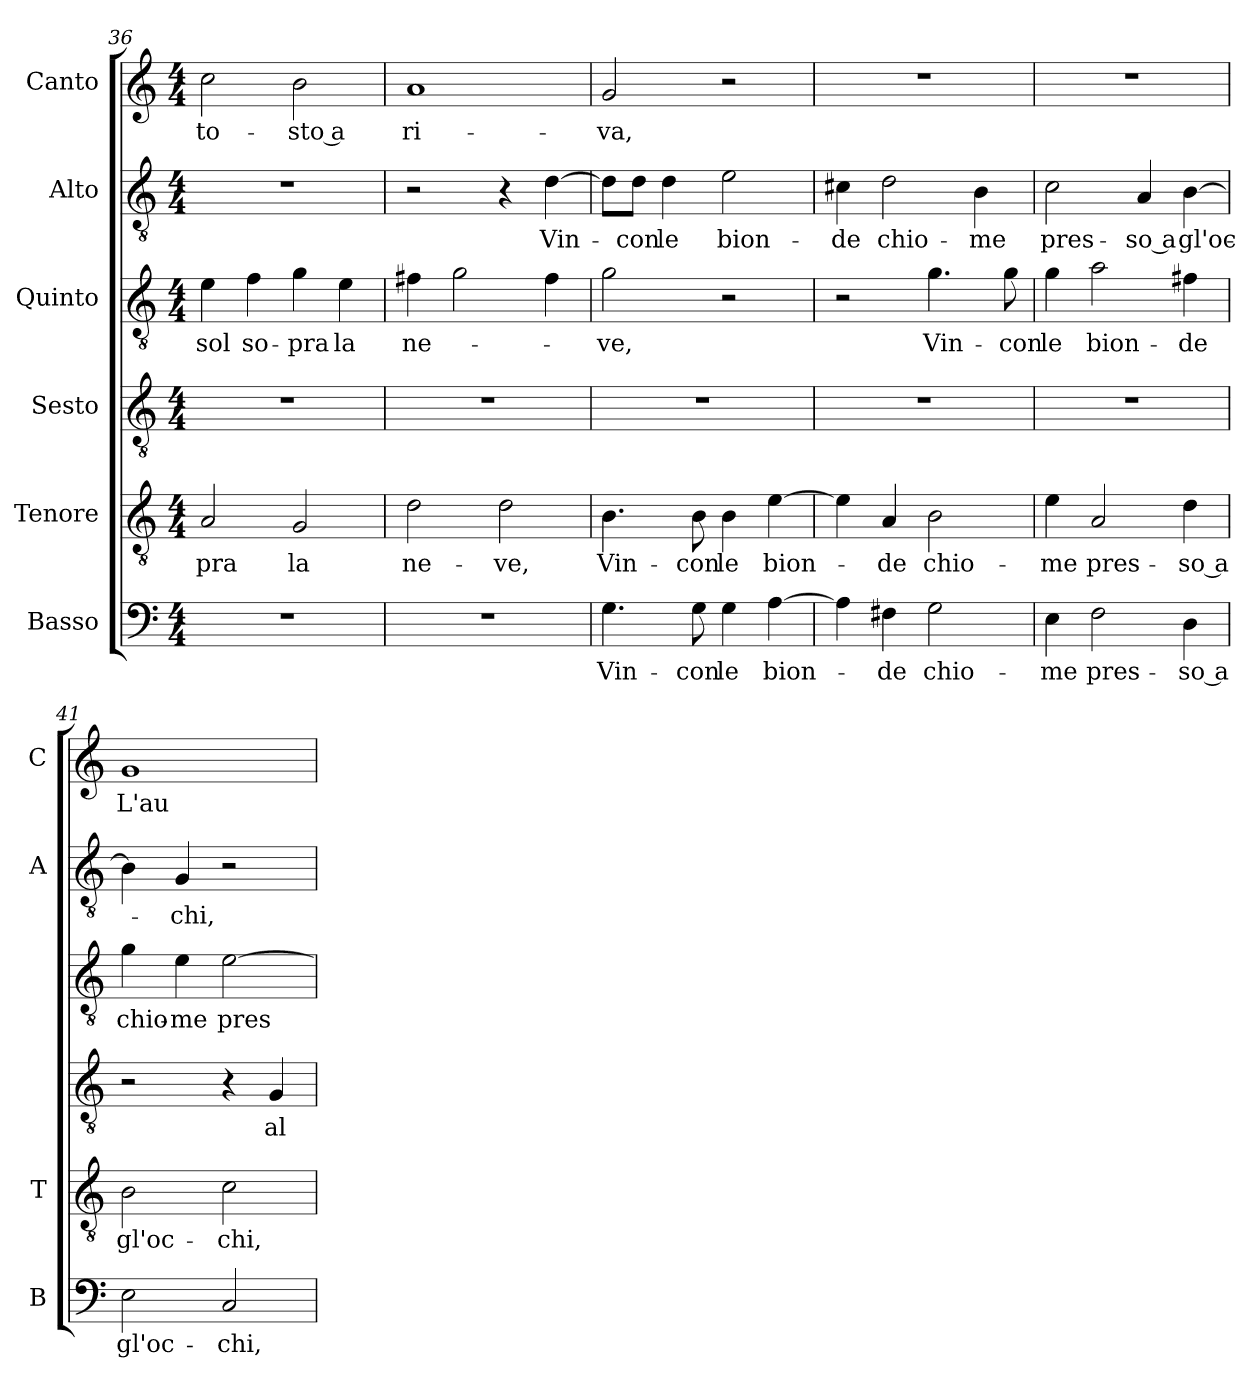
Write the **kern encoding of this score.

**kern	**text	**kern	**text	**kern	**text	**kern	**text	**kern	**text	**kern	**text
*part6	*part6	*part5	*part5	*part4	*part4	*part3	*part3	*part2	*part2	*part1	*part1
*staff6	*staff6	*staff5	*staff5	*staff4	*staff4	*staff3	*staff3	*staff2	*staff2	*staff1	*staff1
*I"Basso	*	*I"Tenore	*	*I"Sesto	*	*I"Quinto	*	*I"Alto	*	*I"Canto	*
*I'B	*	*I'T	*	*	*	*	*	*I'A	*	*I'C	*
*clefF4	*	*clefGv2	*	*clefGv2	*	*clefGv2	*	*clefGv2	*	*clefG2	*
*k[]	*	*k[]	*	*k[]	*	*k[]	*	*k[]	*	*k[]	*
*C:	*	*C:	*	*C:	*	*C:	*	*C:	*	*C:	*
*M4/4	*	*M4/4	*	*M4/4	*	*M4/4	*	*M4/4	*	*M4/4	*
=36	=36	=36	=36	=36	=36	=36	=36	=36	=36	=36	=36
!	!	!	!LO:LY:b	!	!	!	!	!	!	!	!
!	!	!	!	!	!	!	!LO:LY:b	!	!	!	!
!	!	!	!	!	!	!	!	!	!	!	!LO:LY:b
1r	.	2A/	-pra	1r	.	4e\	sol	1r	.	2cc\	to-
!	!	!	!	!	!	!	!LO:LY:b	!	!	!	!
.	.	.	.	.	.	4f\	so-	.	.	.	.
!	!	!	!LO:LY:b	!	!	!	!	!	!	!	!
!	!	!	!	!	!	!	!LO:LY:b	!	!	!	!
!	!	!	!	!	!	!	!	!	!	!	!LO:LY:b
.	.	2G/	la	.	.	4g\	-pra	.	.	2b\	-sto a
!	!	!	!	!	!	!	!LO:LY:b	!	!	!	!
.	.	.	.	.	.	4e\	la	.	.	.	.
=37	=37	=37	=37	=37	=37	=37	=37	=37	=37	=37	=37
!	!	!	!LO:LY:b	!	!	!	!	!	!	!	!
!	!	!	!	!	!	!	!LO:LY:b	!	!	!	!
!	!	!	!	!	!	!	!	!	!	!	!LO:LY:b
1r	.	2d\	ne-	1r	.	4f#X\	ne-	2r	.	1a	ri-
.	.	.	.	.	.	2g\	.	.	.	.	.
!	!	!	!LO:LY:b	!	!	!	!	!	!	!	!
.	.	2d\	-ve,	.	.	.	.	4r	.	.	.
!	!	!	!	!	!	!	!	!	!LO:LY:b	!	!
.	.	.	.	.	.	4f#\	.	[4d\	Vin-	.	.
=38	=38	=38	=38	=38	=38	=38	=38	=38	=38	=38	=38
!	!LO:LY:b	!	!	!	!	!	!	!	!	!	!
!	!	!	!LO:LY:b	!	!	!	!	!	!	!	!
!	!	!	!	!	!	!	!LO:LY:b	!	!	!	!
!	!	!	!	!	!	!	!	!	!	!	!LO:LY:b
4.G\	Vin-	4.B\	Vin-	1r	.	2g\	-ve,	8d\L]	.	2g/	-va,
!	!	!	!	!	!	!	!	!	!LO:LY:b	!	!
.	.	.	.	.	.	.	.	8d\J	-con	.	.
!	!	!	!	!	!	!	!	!	!LO:LY:b	!	!
.	.	.	.	.	.	.	.	4d\	le	.	.
!	!LO:LY:b	!	!	!	!	!	!	!	!	!	!
!	!	!	!LO:LY:b	!	!	!	!	!	!	!	!
8G\	-con	8B\	-con	.	.	.	.	.	.	.	.
!	!LO:LY:b	!	!	!	!	!	!	!	!	!	!
!	!	!	!LO:LY:b	!	!	!	!	!	!	!	!
!	!	!	!	!	!	!	!	!	!LO:LY:b	!	!
4G\	le	4B\	le	.	.	2r	.	2e\	bion-	2r	.
!	!LO:LY:b	!	!	!	!	!	!	!	!	!	!
!	!	!	!LO:LY:b	!	!	!	!	!	!	!	!
[4A\	bion-	[4e\	bion-	.	.	.	.	.	.	.	.
=39	=39	=39	=39	=39	=39	=39	=39	=39	=39	=39	=39
!	!	!	!	!	!	!	!	!	!LO:LY:b	!	!
4A\]	.	4e\]	.	1r	.	2r	.	4c#X\	-de	1r	.
!	!LO:LY:b	!	!	!	!	!	!	!	!	!	!
!	!	!	!LO:LY:b	!	!	!	!	!	!	!	!
!	!	!	!	!	!	!	!	!	!LO:LY:b	!	!
4F#X\	-de	4A/	-de	.	.	.	.	2d\	chio-	.	.
!	!LO:LY:b	!	!	!	!	!	!	!	!	!	!
!	!	!	!LO:LY:b	!	!	!	!	!	!	!	!
!	!	!	!	!	!	!	!LO:LY:b	!	!	!	!
2G\	chio-	2B\	chio-	.	.	4.g\	Vin-	.	.	.	.
!	!	!	!	!	!	!	!	!	!LO:LY:b	!	!
.	.	.	.	.	.	.	.	4B\	-me	.	.
!	!	!	!	!	!	!	!LO:LY:b	!	!	!	!
.	.	.	.	.	.	8g\	-con	.	.	.	.
=40	=40	=40	=40	=40	=40	=40	=40	=40	=40	=40	=40
!	!LO:LY:b	!	!	!	!	!	!	!	!	!	!
!	!	!	!LO:LY:b	!	!	!	!	!	!	!	!
!	!	!	!	!	!	!	!LO:LY:b	!	!	!	!
!	!	!	!	!	!	!	!	!	!LO:LY:b	!	!
4E\	-me	4e\	-me	1r	.	4g\	le	2c\	pres-	1r	.
!	!LO:LY:b	!	!	!	!	!	!	!	!	!	!
!	!	!	!LO:LY:b	!	!	!	!	!	!	!	!
!	!	!	!	!	!	!	!LO:LY:b	!	!	!	!
2F\	pres-	2A/	pres-	.	.	2a\	bion-	.	.	.	.
!	!	!	!	!	!	!	!	!	!LO:LY:b	!	!
.	.	.	.	.	.	.	.	4A/	-so a	.	.
!	!LO:LY:b	!	!	!	!	!	!	!	!	!	!
!	!	!	!LO:LY:b	!	!	!	!	!	!	!	!
!	!	!	!	!	!	!	!LO:LY:b	!	!	!	!
!	!	!	!	!	!	!	!	!	!LO:LY:b	!	!
4D\	-so a	4d\	-so a	.	.	4f#X\	-de	[4B\	gl'oc-	.	.
!!LO:PB:g=z
=41	=41	=41	=41	=41	=41	=41	=41	=41	=41	=41	=41
!	!LO:LY:b	!	!	!	!	!	!	!	!	!	!
!	!	!	!LO:LY:b	!	!	!	!	!	!	!	!
!	!	!	!	!	!	!	!LO:LY:b	!	!	!	!
!	!	!	!	!	!	!	!	!	!	!	!LO:LY:b
2E\	gl'oc-	2B\	gl'oc-	2r	.	4g\	chio-	4B\]	.	1g	L'au-
!	!	!	!	!	!	!	!LO:LY:b	!	!	!	!
!	!	!	!	!	!	!	!	!	!LO:LY:b	!	!
.	.	.	.	.	.	4e\	-me	4G/	-chi,	.	.
!	!LO:LY:b	!	!	!	!	!	!	!	!	!	!
!	!	!	!LO:LY:b	!	!	!	!	!	!	!	!
!	!	!	!	!	!	!	!LO:LY:b	!	!	!	!
2C/	-chi,	2c\	-chi,	4r	.	[2e\	pres-	2r	.	.	.
!	!	!	!	!	!LO:LY:b	!	!	!	!	!	!
.	.	.	.	4G/	al	.	.	.	.	.	.
=	=	=	=	=	=	=	=	=	=	=	=
*-	*-	*-	*-	*-	*-	*-	*-	*-	*-	*-	*-
